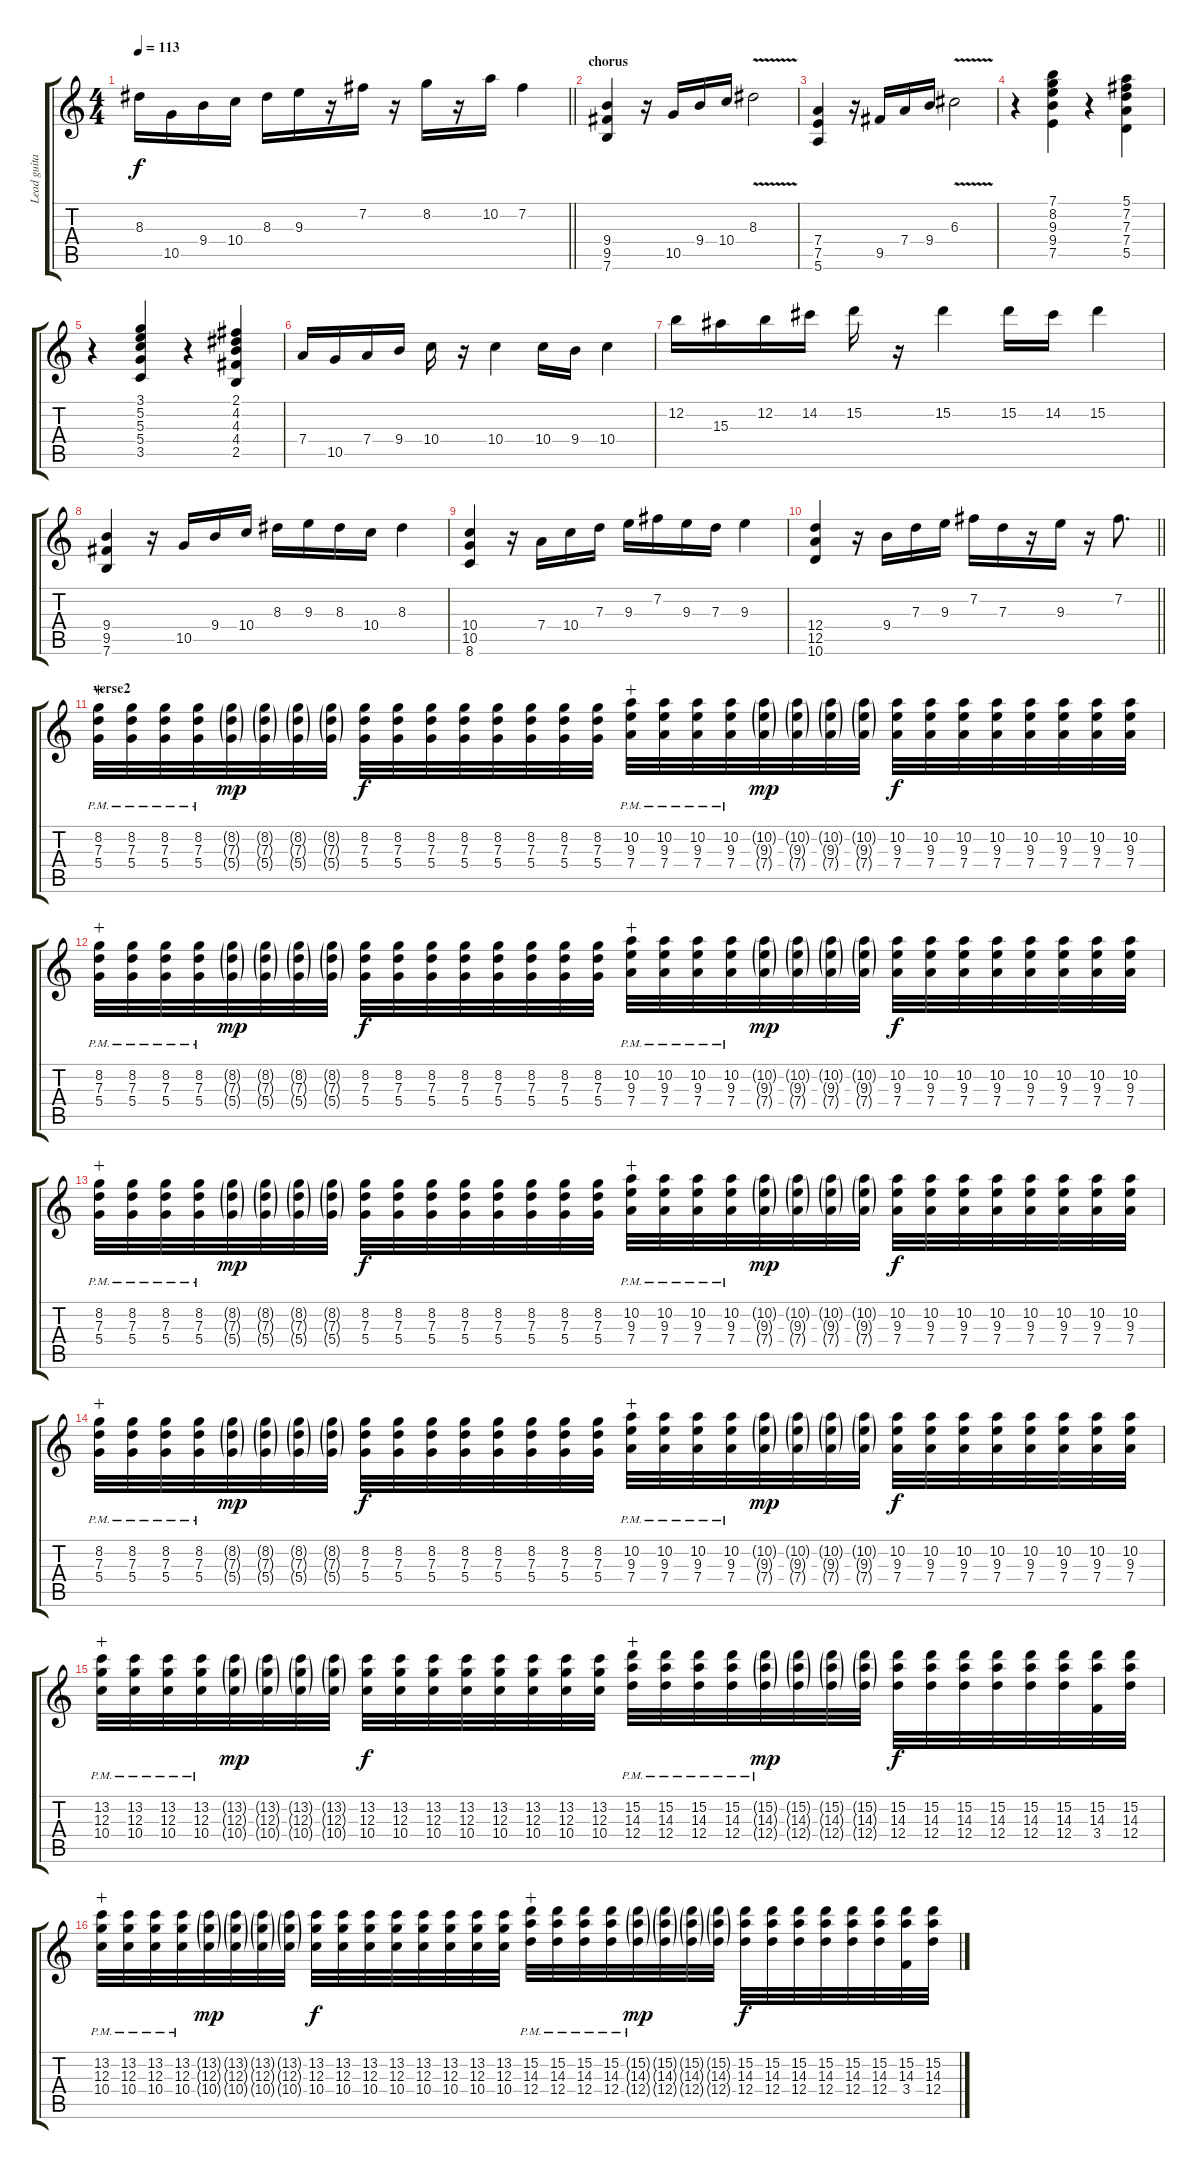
\track ("Lead guitar 2" "Lead guita") {instrument distortionguitar}
\staff {score tabs}
\tuning (E4 B3 G3 D3 A2 E2) {hide}
\ts (4 4)
\tempo 113
\clef g2
\barLineRight lightlight
\ks c
8.3.16{dy f} 10.5.16 9.4.16 10.4.16 8.3.16 9.3.16 r.16 7.2.16 r.16 8.2.16 r.16 10.2.16 7.2.4 |
\section ("" "chorus")
(9.4 9.5 7.6).4 r.16 10.5.16 9.4.16 10.4.16 8.3{v}.2 |
(7.4 7.5 5.6).4 r.16 9.5.16 7.4.16 9.4.16 6.3{v}.2 |
r.4 (7.1 8.2 9.3 9.4 7.5).4 r.4 (5.1 7.2 7.3 7.4 5.5).4 |
r.4 (3.1 5.2 5.3 5.4 3.5).4 r.4 (2.1 4.2 4.3 4.4 2.5).4 |
7.4.16 10.5.16 7.4.16 9.4.16 10.4.16 r.16 10.4.4 10.4.16 9.4.16 10.4.4 |
12.2.16 15.3.16 12.2.16 14.2.16 15.2.16 r.16 15.2.4 15.2.16 14.2.16 15.2.4 |
(9.4 9.5 7.6).4 r.16 10.5.16 9.4.16 10.4.16 8.3.16 9.3.16 8.3.16 10.4.16 8.3.4 |
(10.4 10.5 8.6).4 r.16 7.4.16 10.4.16 7.3.16 9.3.16 7.2.16 9.3.16 7.3.16 9.3.4 |
\barLineRight lightlight
(12.4 12.5 10.6).4 r.16 9.4.16 7.3.16 9.3.16 7.2.16 7.3.16 r.16 9.3.16 r.16 7.2.8{d} |
\section ("" "verse2")
(8.2{pm} 7.3{pm} 5.4{pm}).32{wahc} (8.2{pm} 7.3{pm} 5.4{pm}).32 (8.2{pm} 7.3{pm} 5.4{pm}).32 (8.2{pm} 7.3{pm} 5.4{pm}).32 (8.2{g} 7.3{g} 5.4{g}).32{dy mp} (8.2{g} 7.3{g} 5.4{g}).32 (8.2{g} 7.3{g} 5.4{g}).32 (8.2{g} 7.3{g} 5.4{g}).32 (8.2 7.3 5.4).32{dy f} (8.2 7.3 5.4).32 (8.2 7.3 5.4).32 (8.2 7.3 5.4).32 (8.2 7.3 5.4).32 (8.2 7.3 5.4).32 (8.2 7.3 5.4).32 (8.2 7.3 5.4).32 (10.2{pm} 9.3{pm} 7.4{pm}).32{wahc} (10.2{pm} 9.3{pm} 7.4{pm}).32 (10.2{pm} 9.3{pm} 7.4{pm}).32 (10.2{pm} 9.3{pm} 7.4{pm}).32 (10.2{g} 9.3{g} 7.4{g}).32{dy mp} (10.2{g} 9.3{g} 7.4{g}).32 (10.2{g} 9.3{g} 7.4{g}).32 (10.2{g} 9.3{g} 7.4{g}).32 (10.2 9.3 7.4).32{dy f} (10.2 9.3 7.4).32 (10.2 9.3 7.4).32 (10.2 9.3 7.4).32 (10.2 9.3 7.4).32 (10.2 9.3 7.4).32 (10.2 9.3 7.4).32 (10.2 9.3 7.4).32 |
(8.2{pm} 7.3{pm} 5.4{pm}).32{wahc} (8.2{pm} 7.3{pm} 5.4{pm}).32 (8.2{pm} 7.3{pm} 5.4{pm}).32 (8.2{pm} 7.3{pm} 5.4{pm}).32 (8.2{g} 7.3{g} 5.4{g}).32{dy mp} (8.2{g} 7.3{g} 5.4{g}).32 (8.2{g} 7.3{g} 5.4{g}).32 (8.2{g} 7.3{g} 5.4{g}).32 (8.2 7.3 5.4).32{dy f} (8.2 7.3 5.4).32 (8.2 7.3 5.4).32 (8.2 7.3 5.4).32 (8.2 7.3 5.4).32 (8.2 7.3 5.4).32 (8.2 7.3 5.4).32 (8.2 7.3 5.4).32 (10.2{pm} 9.3{pm} 7.4{pm}).32{wahc} (10.2{pm} 9.3{pm} 7.4{pm}).32 (10.2{pm} 9.3{pm} 7.4{pm}).32 (10.2{pm} 9.3{pm} 7.4{pm}).32 (10.2{g} 9.3{g} 7.4{g}).32{dy mp} (10.2{g} 9.3{g} 7.4{g}).32 (10.2{g} 9.3{g} 7.4{g}).32 (10.2{g} 9.3{g} 7.4{g}).32 (10.2 9.3 7.4).32{dy f} (10.2 9.3 7.4).32 (10.2 9.3 7.4).32 (10.2 9.3 7.4).32 (10.2 9.3 7.4).32 (10.2 9.3 7.4).32 (10.2 9.3 7.4).32 (10.2 9.3 7.4).32 |
(8.2{pm} 7.3{pm} 5.4{pm}).32{wahc} (8.2{pm} 7.3{pm} 5.4{pm}).32 (8.2{pm} 7.3{pm} 5.4{pm}).32 (8.2{pm} 7.3{pm} 5.4{pm}).32 (8.2{g} 7.3{g} 5.4{g}).32{dy mp} (8.2{g} 7.3{g} 5.4{g}).32 (8.2{g} 7.3{g} 5.4{g}).32 (8.2{g} 7.3{g} 5.4{g}).32 (8.2 7.3 5.4).32{dy f} (8.2 7.3 5.4).32 (8.2 7.3 5.4).32 (8.2 7.3 5.4).32 (8.2 7.3 5.4).32 (8.2 7.3 5.4).32 (8.2 7.3 5.4).32 (8.2 7.3 5.4).32 (10.2{pm} 9.3{pm} 7.4{pm}).32{wahc} (10.2{pm} 9.3{pm} 7.4{pm}).32 (10.2{pm} 9.3{pm} 7.4{pm}).32 (10.2{pm} 9.3{pm} 7.4{pm}).32 (10.2{g} 9.3{g} 7.4{g}).32{dy mp} (10.2{g} 9.3{g} 7.4{g}).32 (10.2{g} 9.3{g} 7.4{g}).32 (10.2{g} 9.3{g} 7.4{g}).32 (10.2 9.3 7.4).32{dy f} (10.2 9.3 7.4).32 (10.2 9.3 7.4).32 (10.2 9.3 7.4).32 (10.2 9.3 7.4).32 (10.2 9.3 7.4).32 (10.2 9.3 7.4).32 (10.2 9.3 7.4).32 |
(8.2{pm} 7.3{pm} 5.4{pm}).32{wahc} (8.2{pm} 7.3{pm} 5.4{pm}).32 (8.2{pm} 7.3{pm} 5.4{pm}).32 (8.2{pm} 7.3{pm} 5.4{pm}).32 (8.2{g} 7.3{g} 5.4{g}).32{dy mp} (8.2{g} 7.3{g} 5.4{g}).32 (8.2{g} 7.3{g} 5.4{g}).32 (8.2{g} 7.3{g} 5.4{g}).32 (8.2 7.3 5.4).32{dy f} (8.2 7.3 5.4).32 (8.2 7.3 5.4).32 (8.2 7.3 5.4).32 (8.2 7.3 5.4).32 (8.2 7.3 5.4).32 (8.2 7.3 5.4).32 (8.2 7.3 5.4).32 (10.2{pm} 9.3{pm} 7.4{pm}).32{wahc} (10.2{pm} 9.3{pm} 7.4{pm}).32 (10.2{pm} 9.3{pm} 7.4{pm}).32 (10.2{pm} 9.3{pm} 7.4{pm}).32 (10.2{g} 9.3{g} 7.4{g}).32{dy mp} (10.2{g} 9.3{g} 7.4{g}).32 (10.2{g} 9.3{g} 7.4{g}).32 (10.2{g} 9.3{g} 7.4{g}).32 (10.2 9.3 7.4).32{dy f} (10.2 9.3 7.4).32 (10.2 9.3 7.4).32 (10.2 9.3 7.4).32 (10.2 9.3 7.4).32 (10.2 9.3 7.4).32 (10.2 9.3 7.4).32 (10.2 9.3 7.4).32 |
(13.2 12.3{pm} 10.4{pm}).32{wahc} (13.2 12.3{pm} 10.4{pm}).32 (13.2 12.3{pm} 10.4{pm}).32 (13.2 12.3{pm} 10.4{pm}).32 (13.2{g} 12.3{g} 10.4{g}).32{dy mp} (13.2{g} 12.3{g} 10.4{g}).32 (13.2{g} 12.3{g} 10.4{g}).32 (13.2{g} 12.3{g} 10.4{g}).32 (13.2 12.3 10.4).32{dy f} (13.2 12.3 10.4).32 (13.2 12.3 10.4).32 (13.2 12.3 10.4).32 (13.2 12.3 10.4).32 (13.2 12.3 10.4).32 (13.2 12.3 10.4).32 (13.2 12.3 10.4).32 (15.2 14.3{pm} 12.4).32{wahc} (15.2 14.3{pm} 12.4{pm}).32 (15.2{pm} 14.3{pm} 12.4{pm}).32 (15.2 14.3{pm} 12.4{pm}).32 (15.2{g} 14.3{g pm} 12.4{g}).32{dy mp} (15.2{g} 14.3{g} 12.4{g}).32 (15.2{g} 14.3{g} 12.4{g}).32 (15.2{g} 14.3{g} 12.4{g}).32 (15.2 14.3 12.4).32{dy f} (15.2 14.3 12.4).32 (15.2 14.3 12.4).32 (15.2 14.3 12.4).32 (15.2 14.3 12.4).32 (15.2 14.3 12.4).32 (15.2 14.3 3.4).32 (15.2 14.3 12.4).32 |
(13.2 12.3{pm} 10.4{pm}).32{wahc} (13.2 12.3{pm} 10.4{pm}).32 (13.2 12.3{pm} 10.4{pm}).32 (13.2 12.3{pm} 10.4{pm}).32 (13.2{g} 12.3{g} 10.4{g}).32{dy mp} (13.2{g} 12.3{g} 10.4{g}).32 (13.2{g} 12.3{g} 10.4{g}).32 (13.2{g} 12.3{g} 10.4{g}).32 (13.2 12.3 10.4).32{dy f} (13.2 12.3 10.4).32 (13.2 12.3 10.4).32 (13.2 12.3 10.4).32 (13.2 12.3 10.4).32 (13.2 12.3 10.4).32 (13.2 12.3 10.4).32 (13.2 12.3 10.4).32 (15.2 14.3{pm} 12.4).32{wahc} (15.2 14.3{pm} 12.4{pm}).32 (15.2{pm} 14.3{pm} 12.4{pm}).32 (15.2 14.3{pm} 12.4{pm}).32 (15.2{g} 14.3{g pm} 12.4{g}).32{dy mp} (15.2{g} 14.3{g} 12.4{g}).32 (15.2{g} 14.3{g} 12.4{g}).32 (15.2{g} 14.3{g} 12.4{g}).32 (15.2 14.3 12.4).32{dy f} (15.2 14.3 12.4).32 (15.2 14.3 12.4).32 (15.2 14.3 12.4).32 (15.2 14.3 12.4).32 (15.2 14.3 12.4).32 (15.2 14.3 3.4).32 (15.2 14.3 12.4).32
